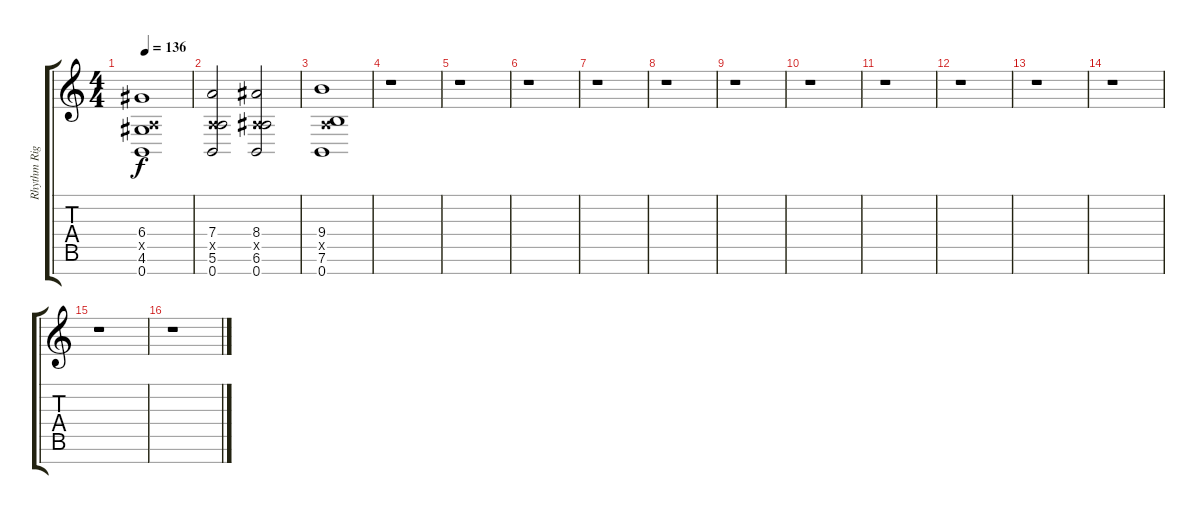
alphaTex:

\track ("Rhythm Right" "Rhythm Rig") {instrument distortionguitar}
\staff {score tabs}
\tuning (E4 B3 G3 D3 A2 E2 B1) {hide}
\ts (4 4)
\tempo 136
\clef g2
\ks c
(6.4 0.5{x} 4.6 0.7).1{dy f} |
(7.4 0.5{x} 5.6 0.7).2 (8.4 0.5{x} 6.6 0.7).2 |
(9.4 0.5{x} 7.6 0.7).1{volume 0} |
r.1 |
r.1{volume 13} |
r.1 |
r.1 |
r.1 |
r.1 |
r.1 |
r.1 |
r.1 |
r.1 |
r.1 |
r.1 |
r.1
